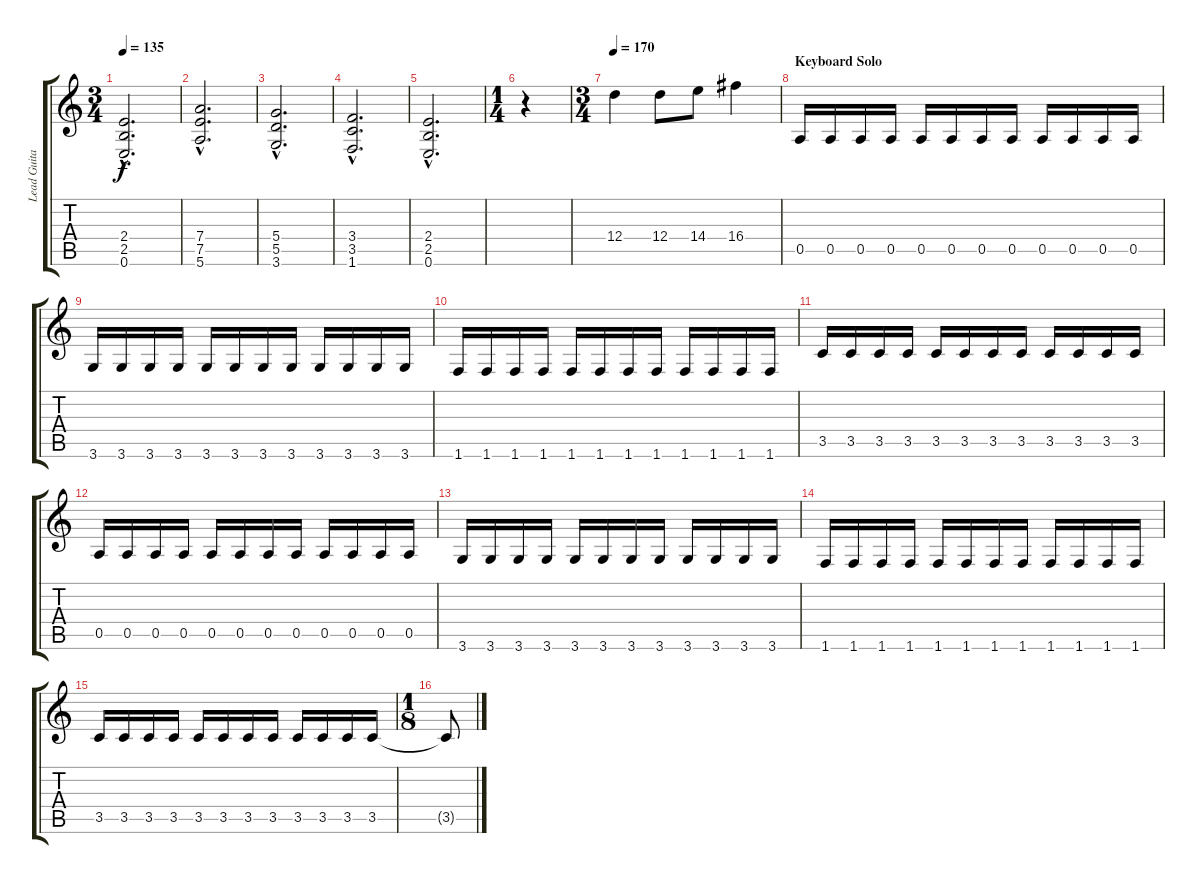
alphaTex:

\track ("Lead Guitar" "Lead Guita") {instrument distortionguitar}
\staff {score tabs}
\tuning (E4 B3 G3 D3 A2 E2) {hide}
\ts (3 4)
\tempo 135
\clef g2
\ks c
(2.4{hac} 2.5{hac} 0.6{hac}).2{d dy f} |
(7.4{hac} 7.5{hac} 5.6{hac}).2{d} |
(5.4{hac} 5.5{hac} 3.6{hac}).2{d} |
(3.4{hac} 3.5{hac} 1.6{hac}).2{d} |
(2.4{hac} 2.5{hac} 0.6{hac}).2{d} |
\ts (1 4)
r.4 |
\ts (3 4)
\tempo 170
12.4.4{volume 16} 12.4.8 14.4.8 16.4.4 |
\section ("" "Keyboard Solo")
0.5.16{volume 13} 0.5.16 0.5.16 0.5.16 0.5.16 0.5.16 0.5.16 0.5.16 0.5.16 0.5.16 0.5.16 0.5.16 |
3.6.16 3.6.16 3.6.16 3.6.16 3.6.16 3.6.16 3.6.16 3.6.16 3.6.16 3.6.16 3.6.16 3.6.16 |
1.6.16 1.6.16 1.6.16 1.6.16 1.6.16 1.6.16 1.6.16 1.6.16 1.6.16 1.6.16 1.6.16 1.6.16 |
3.5.16 3.5.16 3.5.16 3.5.16 3.5.16 3.5.16 3.5.16 3.5.16 3.5.16 3.5.16 3.5.16 3.5.16 |
0.5.16 0.5.16 0.5.16 0.5.16 0.5.16 0.5.16 0.5.16 0.5.16 0.5.16 0.5.16 0.5.16 0.5.16 |
3.6.16 3.6.16 3.6.16 3.6.16 3.6.16 3.6.16 3.6.16 3.6.16 3.6.16 3.6.16 3.6.16 3.6.16 |
1.6.16 1.6.16 1.6.16 1.6.16 1.6.16 1.6.16 1.6.16 1.6.16 1.6.16 1.6.16 1.6.16 1.6.16 |
3.5.16 3.5.16 3.5.16 3.5.16 3.5.16 3.5.16 3.5.16 3.5.16 3.5.16 3.5.16 3.5.16 3.5.16 |
\ts (1 8)
3.5{t}.8
